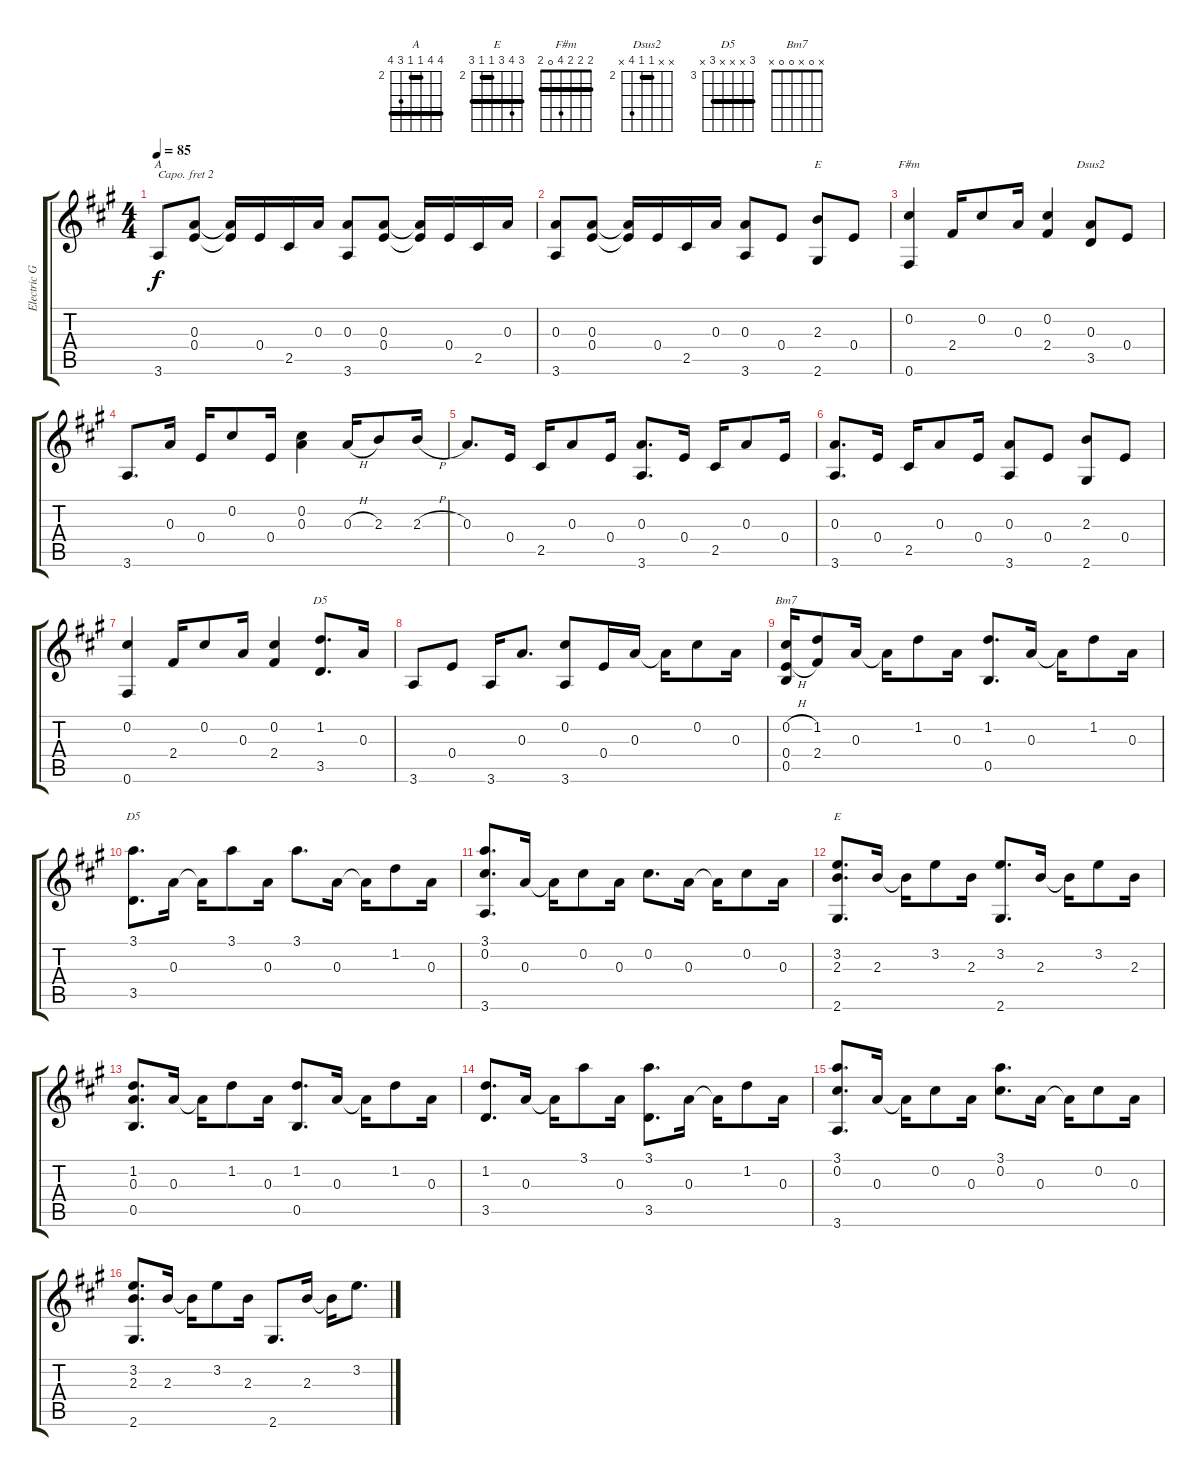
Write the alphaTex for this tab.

\track ("Electric Guitar" "Electric G") {instrument electricguitarjazz}
\staff {score tabs}
\capo 2
\tuning (E4 B3 G3 D3 A2 E2) {hide}
\chord ("A" 5 5 2 2 4 5) {firstfret 2 barre (2 5)}
\chord ("E" 4 5 4 2 2 4) {barre (2 4)}
\chord ("F#m" 2 2 2 4 0 2) {barre 2}
\chord ("Dsus2" x x 2 2 5 x) {firstfret 2 barre 2}
\chord ("D5" x 3 2 0 5 x) {firstfret 2}
\chord ("Bm7" x 0 x 0 0 x)
\chord ("D5" 5 x x x 5 x) {firstfret 3 barre 5}
\chord ("E" 4 5 4 2 2 4) {firstfret 2 barre (2 4)}
\ts (4 4)
\tempo 85
\clef g2
\ks a
3.6.8{ch "A" dy f} (0.3 0.4).8 (0.3{t} 0.4{t}).16 0.4.16 2.5.16 0.3.16 (0.3 3.6).8 (0.3 0.4).8 (0.3{t} 0.4{t}).16 0.4.16 2.5.16 0.3.16 |
(0.3 3.6).8 (0.3 0.4).8 (0.3{t} 0.4{t}).16 0.4.16 2.5.16 0.3.16 (0.3 3.6).8 0.4.8 (2.3 2.6).8{ch "E"} 0.4.8 |
(0.2 0.6).4{ch "F#m"} 2.4.16 0.2.8 0.3.16 (0.2 2.4).4 (0.3 3.5).8{ch "Dsus2"} 0.4.8 |
3.6.8{d} 0.3.16 0.4.16 0.2.8 0.4.16 (0.2 0.3).4 0.3{h}.16 2.3.8 2.3{h}.16 |
0.3.8{d} 0.4.16 2.5.16 0.3.8 0.4.16 (0.3 3.6).8{d} 0.4.16 2.5.16 0.3.8 0.4.16 |
(0.3 3.6).8{d} 0.4.16 2.5.16 0.3.8 0.4.16 (0.3 3.6).8 0.4.8 (2.3 2.6).8 0.4.8 |
(0.2 0.6).4 2.4.16 0.2.8 0.3.16 (0.2 2.4).4 (1.2 3.5).8{d ch "D5"} 0.3.16 |
3.6.8 0.4.8 3.6.16 0.3.8{d} (0.2 3.6).8 0.4.16 0.3.16 0.3{t}.16 0.2.8 0.3.16 |
(0.2{h} 0.4{h} 0.5).16{ch "Bm7"} (1.2 2.4).8 0.3.16 0.3{t}.16 1.2.8 0.3.16 (1.2 0.5).8{d} 0.3.16 0.3{t}.16 1.2.8 0.3.16 |
(3.1 3.5).8{d ch "D5"} 0.3.16 0.3{t}.16 3.1.8 0.3.16 3.1.8{d} 0.3.16 0.3{t}.16 1.2.8 0.3.16 |
(3.1 0.2 3.6).8{d} 0.3.16 0.3{t}.16 0.2.8 0.3.16 0.2.8{d} 0.3.16 0.3{t}.16 0.2.8 0.3.16 |
(3.2 2.3 2.6).8{d ch "E"} 2.3.16 2.3{t}.16 3.2.8 2.3.16 (3.2 2.6).8{d} 2.3.16 2.3{t}.16 3.2.8 2.3.16 |
(1.2 0.3 0.5).8{d} 0.3.16 0.3{t}.16 1.2.8 0.3.16 (1.2 0.5).8{d} 0.3.16 0.3{t}.16 1.2.8 0.3.16 |
(1.2 3.5).8{d} 0.3.16 0.3{t}.16 3.1.8 0.3.16 (3.1 3.5).8{d} 0.3.16 0.3{t}.16 1.2.8 0.3.16 |
(3.1 0.2 3.6).8{d} 0.3.16 0.3{t}.16 0.2.8 0.3.16 (3.1 0.2).8{d} 0.3.16 0.3{t}.16 0.2.8 0.3.16 |
(3.2 2.3 2.6).8{d} 2.3.16 2.3{t}.16 3.2.8 2.3.16 2.6.8{d} 2.3.16 2.3{t}.16 3.2.8{d}
